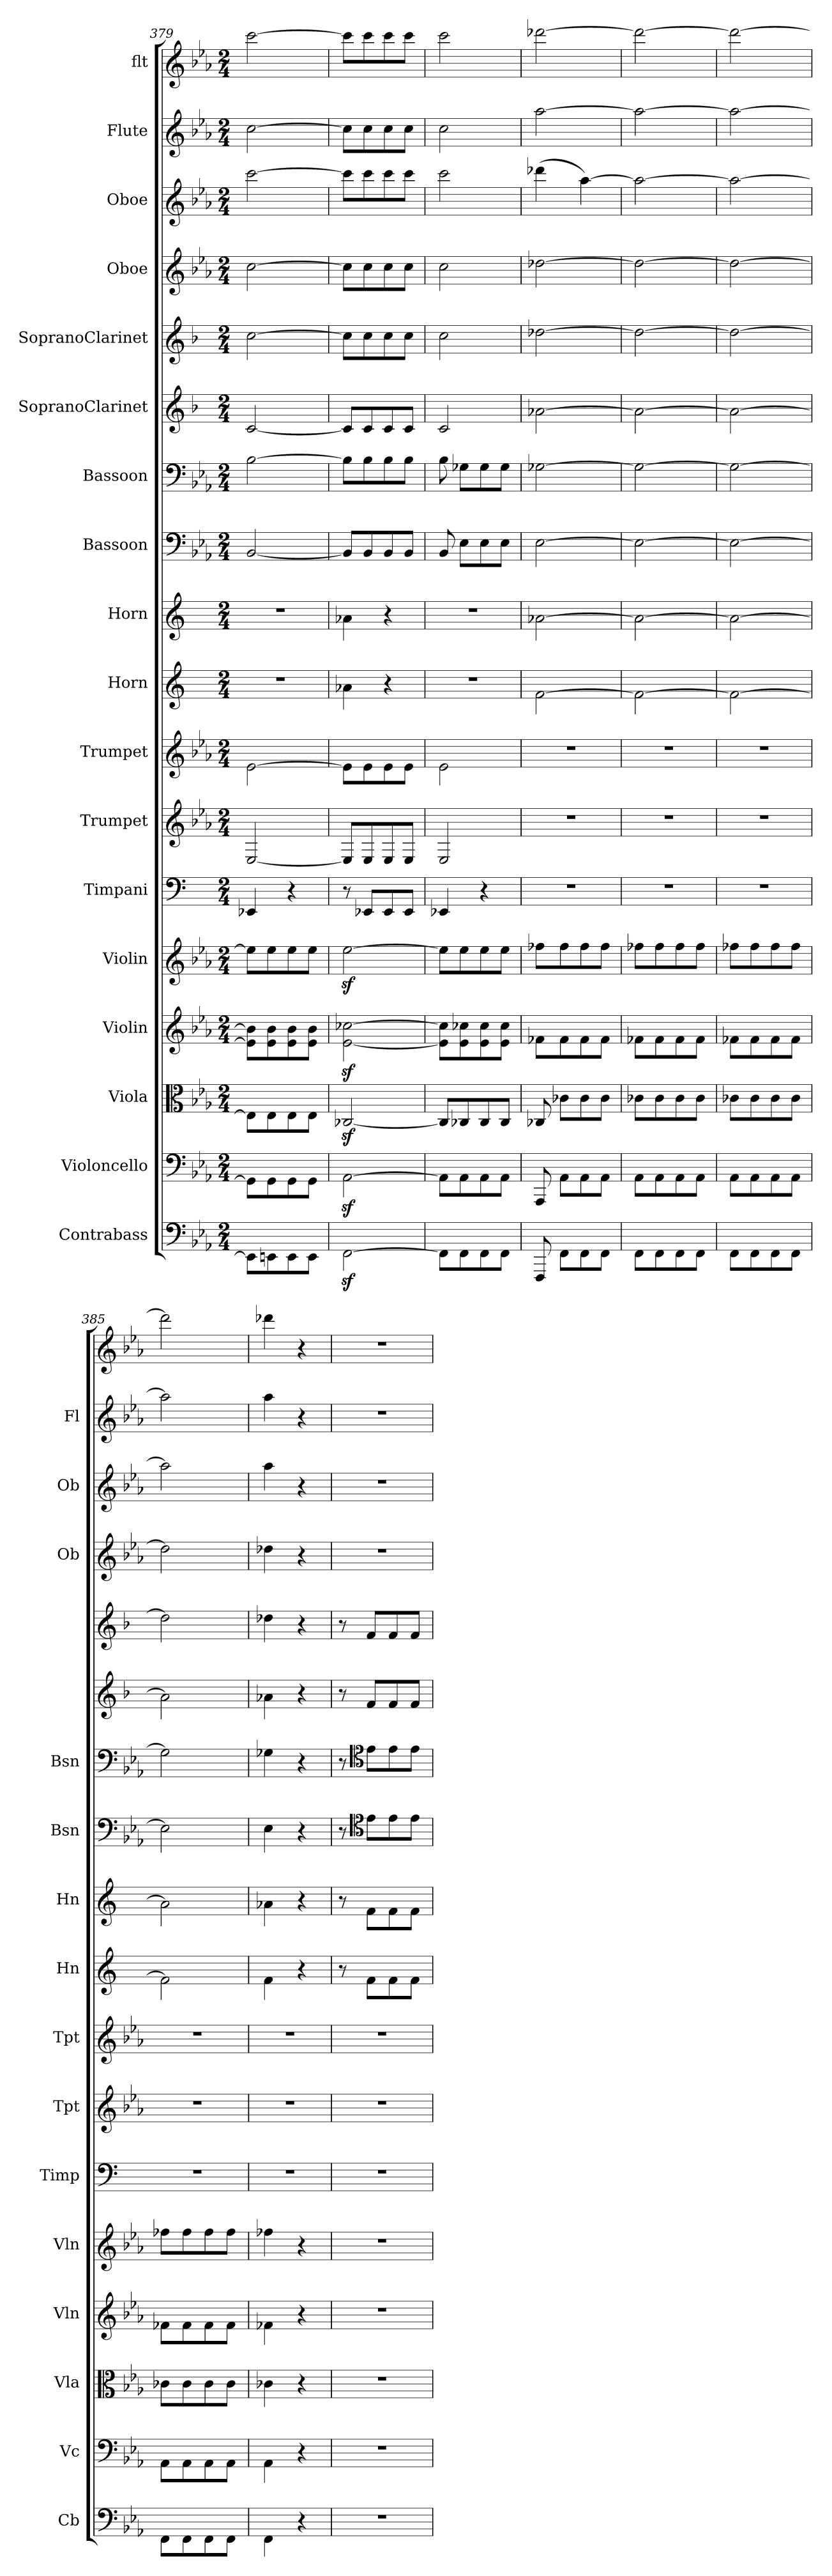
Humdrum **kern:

**kern	**kern	**kern	**kern	**kern	**kern	**kern	**kern	**kern	**kern	**kern	**kern	**kern	**kern	**kern	**kern	**kern	**kern
*part18	*part17	*part16	*part15	*part14	*part13	*part12	*part11	*part10	*part9	*part8	*part7	*part6	*part5	*part4	*part3	*part2	*part1
*staff18	*staff17	*staff16	*staff15	*staff14	*staff13	*staff12	*staff11	*staff10	*staff9	*staff8	*staff7	*staff6	*staff5	*staff4	*staff3	*staff2	*staff1
*I"Contrabass	*I"Violoncello	*I"Viola	*I"Violin	*I"Violin	*I"Timpani	*I"Trumpet	*I"Trumpet	*I"Horn	*I"Horn	*I"Bassoon	*I"Bassoon	*I"SopranoClarinet	*I"SopranoClarinet	*I"Oboe	*I"Oboe	*I"Flute	*I"flt
*I'Cb	*I'Vc	*I'Vla	*I'Vln	*I'Vln	*I'Timp	*I'Tpt	*I'Tpt	*I'Hn	*I'Hn	*I'Bsn	*I'Bsn	*	*	*I'Ob	*I'Ob	*I'Fl	*
*clefF4	*clefF4	*clefC3	*clefG2	*clefG2	*clefF4	*clefG2	*clefG2	*clefG2	*clefG2	*clefF4	*clefF4	*clefG2	*clefG2	*clefG2	*clefG2	*clefG2	*clefG2
*k[b-e-a-]	*k[b-e-a-]	*k[b-e-a-]	*k[b-e-a-]	*k[b-e-a-]	*k[]	*k[b-e-a-]	*k[b-e-a-]	*k[]	*k[]	*k[b-e-a-]	*k[b-e-a-]	*k[b-]	*k[b-]	*k[b-e-a-]	*k[b-e-a-]	*k[b-e-a-]	*k[b-e-a-]
*c:	*c:	*c:	*c:	*c:	*	*c:	*c:	*	*	*c:	*c:	*	*	*c:	*c:	*c:	*c:
*M2/4	*M2/4	*M2/4	*M2/4	*M2/4	*M2/4	*M2/4	*M2/4	*M2/4	*M2/4	*M2/4	*M2/4	*M2/4	*M2/4	*M2/4	*M2/4	*M2/4	*M2/4
=379	=379	=379	=379	=379	=379	=379	=379	=379	=379	=379	=379	=379	=379	=379	=379	=379	=379
8EE\L]	8GG\L]	8E-\L]	8e-]\ 8b-]\L	8ee-\L]	4EE-X/	[2E-/	[2e-\	2r	2r	[2BB-/	[2B-\	[2c/	[2cc\	[2cc\	[2ccc\	[2cc\	[2ccc\
8EEn\	8GG\	8E-\	8e-\ 8b-\	8ee-\	.	.	.	.	.	.	.	.	.	.	.	.	.
8EE\	8GG\	8E-\	8e-\ 8b-\	8ee-\	4r	.	.	.	.	.	.	.	.	.	.	.	.
8EE\J	8GG\J	8E-\J	8e-\ 8b-\J	8ee-\J	.	.	.	.	.	.	.	.	.	.	.	.	.
=380	=380	=380	=380	=380	=380	=380	=380	=380	=380	=380	=380	=380	=380	=380	=380	=380	=380
[2FFz\	[2AA-z\	[2C-Xz/	[2e-z\ [2cc-Xz\	[2ee-z\	8r	8E-/L]	8e-\L]	4a-X\	4a-X\	8BB-/L]	8B-\L]	8c/L]	8cc\L]	8cc\L]	8ccc\L]	8cc\L]	8ccc\L]
.	.	.	.	.	8EE-X/L	8E-/	8e-\	.	.	8BB-/	8B-\	8c/	8cc\	8cc\	8ccc\	8cc\	8ccc\
.	.	.	.	.	8EE-/	8E-/	8e-\	4r	4r	8BB-/	8B-\	8c/	8cc\	8cc\	8ccc\	8cc\	8ccc\
.	.	.	.	.	8EE-/J	8E-/J	8e-\J	.	.	8BB-/J	8B-\J	8c/J	8cc\J	8cc\J	8ccc\J	8cc\J	8ccc\J
=381	=381	=381	=381	=381	=381	=381	=381	=381	=381	=381	=381	=381	=381	=381	=381	=381	=381
8FF\L]	8AA-\L]	8C-/L]	8e-]\ 8cc-]\L	8ee-\L]	4EE-X/	2E-/	2e-\	2r	2r	8BB-/	8B-\	2c/	2cc\	2cc\	2ccc\	2cc\	2ccc\
8FF\	8AA-\	8C-X/	8e-\ 8cc-X\	8ee-\	.	.	.	.	.	8E-\L	8G-X\L	.	.	.	.	.	.
8FF\	8AA-\	8C-/	8e-\ 8cc-\	8ee-\	4r	.	.	.	.	8E-\	8G-\	.	.	.	.	.	.
8FF\J	8AA-\J	8C-/J	8e-\ 8cc-\J	8ee-\J	.	.	.	.	.	8E-\J	8G-\J	.	.	.	.	.	.
=382	=382	=382	=382	=382	=382	=382	=382	=382	=382	=382	=382	=382	=382	=382	=382	=382	=382
8FFF/	8AAA-/	8C-X/	8f-X\L	8ff-X\L	2r	2r	2r	[2f\	[2a-X\	[2E-\	[2G-X\	[2a-X\	[2dd-X\	[2dd-X\	(4ddd-X\	[2aa-\	[2ddd-X\
8FF\L	8AA-\L	8c-X\L	8f-\	8ff-\	.	.	.	.	.	.	.	.	.	.	.	.	.
8FF\	8AA-\	8c-\	8f-\	8ff-\	.	.	.	.	.	.	.	.	.	.	[4aa-\)	.	.
8FF\J	8AA-\J	8c-\J	8f-\J	8ff-\J	.	.	.	.	.	.	.	.	.	.	.	.	.
=383	=383	=383	=383	=383	=383	=383	=383	=383	=383	=383	=383	=383	=383	=383	=383	=383	=383
8FF\L	8AA-\L	8c-X\L	8f-X\L	8ff-X\L	2r	2r	2r	2f\_	2a-\_	2E-\_	2G-\_	2a-\_	2dd-\_	2dd-\_	2aa-\_	2aa-\_	2ddd-\_
8FF\	8AA-\	8c-\	8f-\	8ff-\	.	.	.	.	.	.	.	.	.	.	.	.	.
8FF\	8AA-\	8c-\	8f-\	8ff-\	.	.	.	.	.	.	.	.	.	.	.	.	.
8FF\J	8AA-\J	8c-\J	8f-\J	8ff-\J	.	.	.	.	.	.	.	.	.	.	.	.	.
=384	=384	=384	=384	=384	=384	=384	=384	=384	=384	=384	=384	=384	=384	=384	=384	=384	=384
8FF\L	8AA-\L	8c-X\L	8f-X\L	8ff-X\L	2r	2r	2r	2f\_	2a-\_	2E-\_	2G-\_	2a-\_	2dd-\_	2dd-\_	2aa-\_	2aa-\_	2ddd-\_
8FF\	8AA-\	8c-\	8f-\	8ff-\	.	.	.	.	.	.	.	.	.	.	.	.	.
8FF\	8AA-\	8c-\	8f-\	8ff-\	.	.	.	.	.	.	.	.	.	.	.	.	.
8FF\J	8AA-\J	8c-\J	8f-\J	8ff-\J	.	.	.	.	.	.	.	.	.	.	.	.	.
=385	=385	=385	=385	=385	=385	=385	=385	=385	=385	=385	=385	=385	=385	=385	=385	=385	=385
8FF\L	8AA-\L	8c-X\L	8f-X\L	8ff-X\L	2r	2r	2r	2f\]	2a-\]	2E-\]	2G-\]	2a-\]	2dd-\]	2dd-\]	2aa-\]	2aa-\]	2ddd-\]
8FF\	8AA-\	8c-\	8f-\	8ff-\	.	.	.	.	.	.	.	.	.	.	.	.	.
8FF\	8AA-\	8c-\	8f-\	8ff-\	.	.	.	.	.	.	.	.	.	.	.	.	.
8FF\J	8AA-\J	8c-\J	8f-\J	8ff-\J	.	.	.	.	.	.	.	.	.	.	.	.	.
=386	=386	=386	=386	=386	=386	=386	=386	=386	=386	=386	=386	=386	=386	=386	=386	=386	=386
4FF\	4AA-\	4c-X\	4f-X\	4ff-X\	2r	2r	2r	4f\	4a-X\	4E-\	4G-X\	4a-X\	4dd-X\	4dd-X\	4aa-\	4aa-\	4ddd-X\
4r	4r	4r	4r	4r	.	.	.	4r	4r	4r	4r	4r	4r	4r	4r	4r	4r
=387	=387	=387	=387	=387	=387	=387	=387	=387	=387	=387	=387	=387	=387	=387	=387	=387	=387
2r	2r	2r	2r	2r	2r	2r	2r	8r	8r	8r	8r	8r	8r	2r	2r	2r	2r
*	*	*	*	*	*	*	*	*	*	*clefC4	*clefC4	*	*	*	*	*	*
.	.	.	.	.	.	.	.	8f\L	8f\L	8e-\L	8e-\L	8f/L	8f/L	.	.	.	.
.	.	.	.	.	.	.	.	8f\	8f\	8e-\	8e-\	8f/	8f/	.	.	.	.
.	.	.	.	.	.	.	.	8f\J	8f\J	8e-\J	8e-\J	8f/J	8f/J	.	.	.	.
=	=	=	=	=	=	=	=	=	=	=	=	=	=	=	=	=	=
*-	*-	*-	*-	*-	*-	*-	*-	*-	*-	*-	*-	*-	*-	*-	*-	*-	*-
